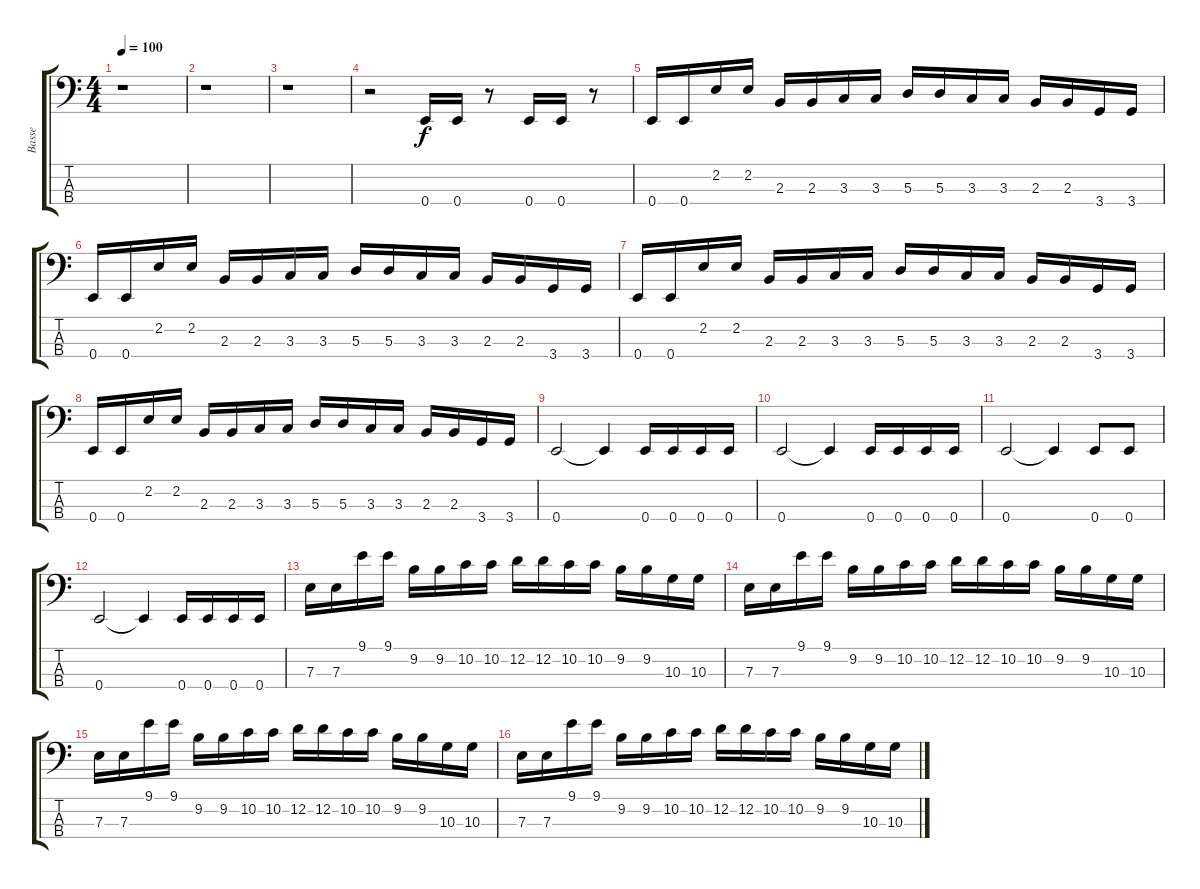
\track ("Basse" "Basse") {instrument electricbassfinger}
\staff {score tabs}
\tuning (G2 D2 A1 E1) {hide}
\ts (4 4)
\tempo 100
\clef f4
\ks c
r.1{dy f instrument electricbassfinger} |
r.1 |
r.1 |
r.2 0.4.16 0.4.16 r.8 0.4.16 0.4.16 r.8 |
0.4.16 0.4.16 2.2.16 2.2.16 2.3.16 2.3.16 3.3.16 3.3.16 5.3.16 5.3.16 3.3.16 3.3.16 2.3.16 2.3.16 3.4.16 3.4.16 |
0.4.16 0.4.16 2.2.16 2.2.16 2.3.16 2.3.16 3.3.16 3.3.16 5.3.16 5.3.16 3.3.16 3.3.16 2.3.16 2.3.16 3.4.16 3.4.16 |
0.4.16 0.4.16 2.2.16 2.2.16 2.3.16 2.3.16 3.3.16 3.3.16 5.3.16 5.3.16 3.3.16 3.3.16 2.3.16 2.3.16 3.4.16 3.4.16 |
0.4.16 0.4.16 2.2.16 2.2.16 2.3.16 2.3.16 3.3.16 3.3.16 5.3.16 5.3.16 3.3.16 3.3.16 2.3.16 2.3.16 3.4.16 3.4.16 |
0.4.2 0.4{t}.4 0.4.16 0.4.16 0.4.16 0.4.16 |
0.4.2 0.4{t}.4 0.4.16 0.4.16 0.4.16 0.4.16 |
0.4.2 0.4{t}.4 0.4.8 0.4.8 |
0.4.2 0.4{t}.4 0.4.16 0.4.16 0.4.16 0.4.16 |
7.3.16 7.3.16 9.1.16 9.1.16 9.2.16 9.2.16 10.2.16 10.2.16 12.2.16 12.2.16 10.2.16 10.2.16 9.2.16 9.2.16 10.3.16 10.3.16 |
7.3.16 7.3.16 9.1.16 9.1.16 9.2.16 9.2.16 10.2.16 10.2.16 12.2.16 12.2.16 10.2.16 10.2.16 9.2.16 9.2.16 10.3.16 10.3.16 |
7.3.16 7.3.16 9.1.16 9.1.16 9.2.16 9.2.16 10.2.16 10.2.16 12.2.16 12.2.16 10.2.16 10.2.16 9.2.16 9.2.16 10.3.16 10.3.16 |
7.3.16 7.3.16 9.1.16 9.1.16 9.2.16 9.2.16 10.2.16 10.2.16 12.2.16 12.2.16 10.2.16 10.2.16 9.2.16 9.2.16 10.3.16 10.3.16
